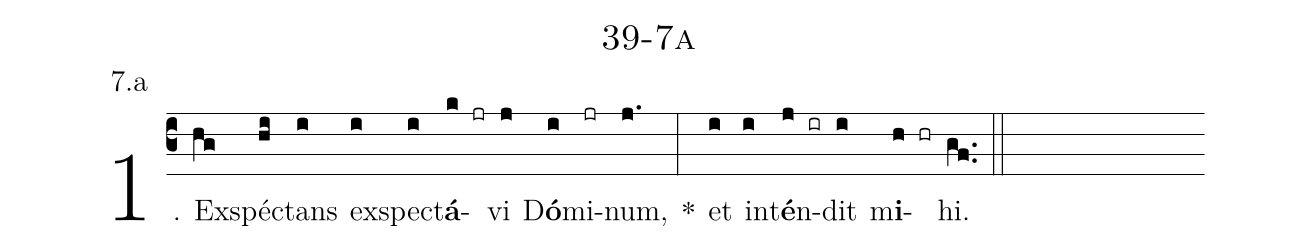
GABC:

name: 39-7a;
annotation: 7.a;
%%
(c3)1. Ex(hg)spéc(hi)tans(i) ex(i)spec(i)t<b>á</b>(k jr)vi(j) D<b>ó</b>(i)mi(jr)num,(j.) *(:) et(i) in(i)t<b>é</b>n(j ir)dit(i) m<b>i</b>(h hr)hi.(gf..) (::)
